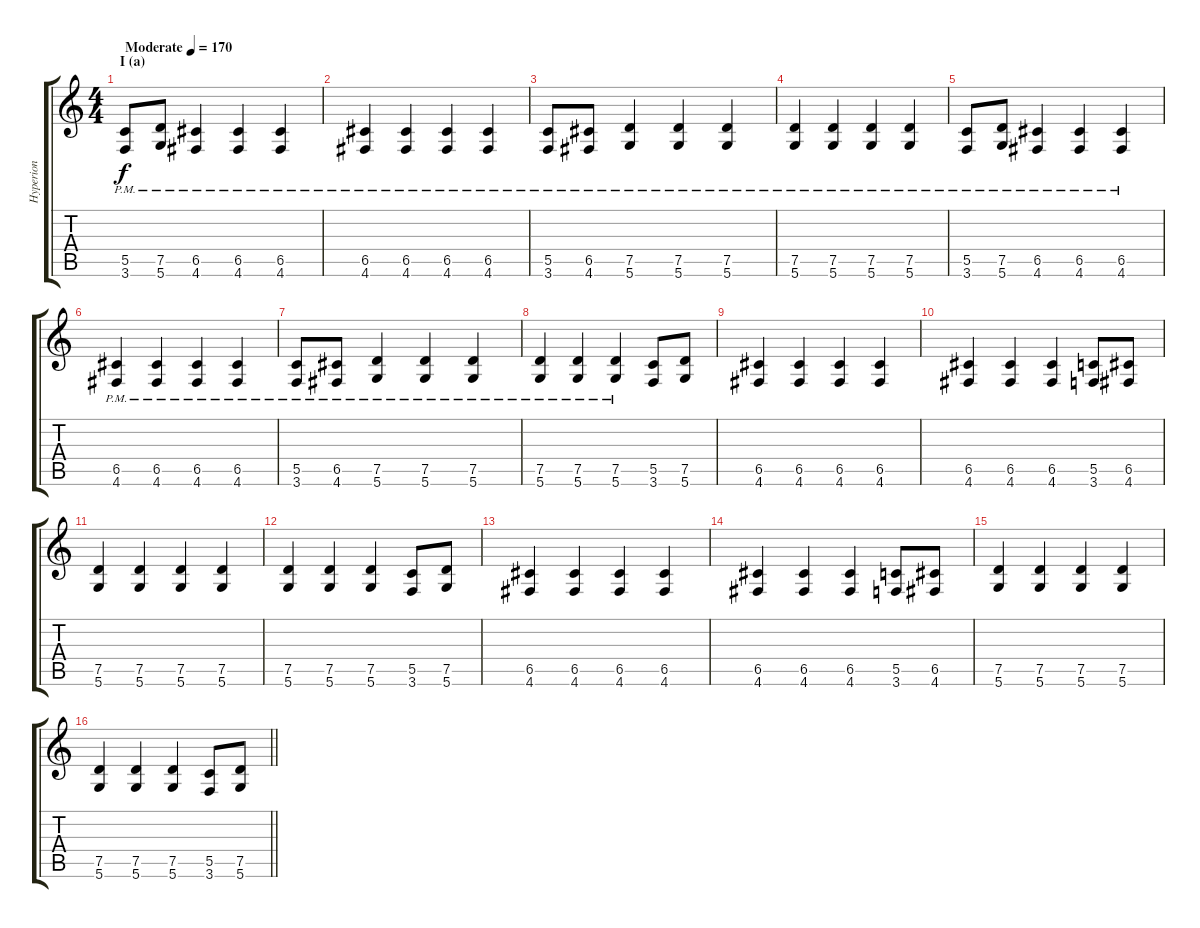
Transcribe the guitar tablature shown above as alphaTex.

\track ("Hyperion" "Hyperion") {instrument distortionguitar}
\staff {score tabs}
\tuning (D4 A3 F3 C3 G2 D2) {hide}
\ts (4 4)
\section ("" "I (a)")
\tempo (170 "Moderate")
\clef g2
\ks c
(5.5{pm} 3.6).8{dy f instrument distortionguitar} (7.5{pm} 5.6).8 (6.5{pm} 4.6).4 (6.5{pm} 4.6).4 (6.5{pm} 4.6).4 |
(6.5{pm} 4.6).4 (6.5{pm} 4.6).4 (6.5{pm} 4.6).4 (6.5{pm} 4.6).4 |
(5.5{pm} 3.6).8 (6.5{pm} 4.6).8 (7.5{pm} 5.6).4 (7.5{pm} 5.6).4 (7.5{pm} 5.6).4 |
(7.5{pm} 5.6).4 (7.5{pm} 5.6).4 (7.5{pm} 5.6).4 (7.5{pm} 5.6).4 |
(5.5{pm} 3.6).8 (7.5{pm} 5.6).8 (6.5{pm} 4.6).4 (6.5{pm} 4.6).4 (6.5{pm} 4.6).4 |
(6.5{pm} 4.6).4 (6.5{pm} 4.6).4 (6.5{pm} 4.6).4 (6.5{pm} 4.6).4 |
(5.5{pm} 3.6).8 (6.5{pm} 4.6).8 (7.5{pm} 5.6).4 (7.5{pm} 5.6).4 (7.5{pm} 5.6).4 |
(7.5{pm} 5.6).4 (7.5{pm} 5.6).4 (7.5{pm} 5.6).4 (5.5 3.6).8 (7.5 5.6).8 |
(6.5 4.6).4 (6.5 4.6).4 (6.5 4.6).4 (6.5 4.6).4 |
(6.5 4.6).4 (6.5 4.6).4 (6.5 4.6).4 (5.5 3.6).8 (6.5 4.6).8 |
(7.5 5.6).4 (7.5 5.6).4 (7.5 5.6).4 (7.5 5.6).4 |
(7.5 5.6).4 (7.5 5.6).4 (7.5 5.6).4 (5.5 3.6).8 (7.5 5.6).8 |
(6.5 4.6).4 (6.5 4.6).4 (6.5 4.6).4 (6.5 4.6).4 |
(6.5 4.6).4 (6.5 4.6).4 (6.5 4.6).4 (5.5 3.6).8 (6.5 4.6).8 |
(7.5 5.6).4 (7.5 5.6).4 (7.5 5.6).4 (7.5 5.6).4 |
\barLineRight lightlight
(7.5 5.6).4 (7.5 5.6).4 (7.5 5.6).4 (5.5 3.6).8 (7.5 5.6).8
